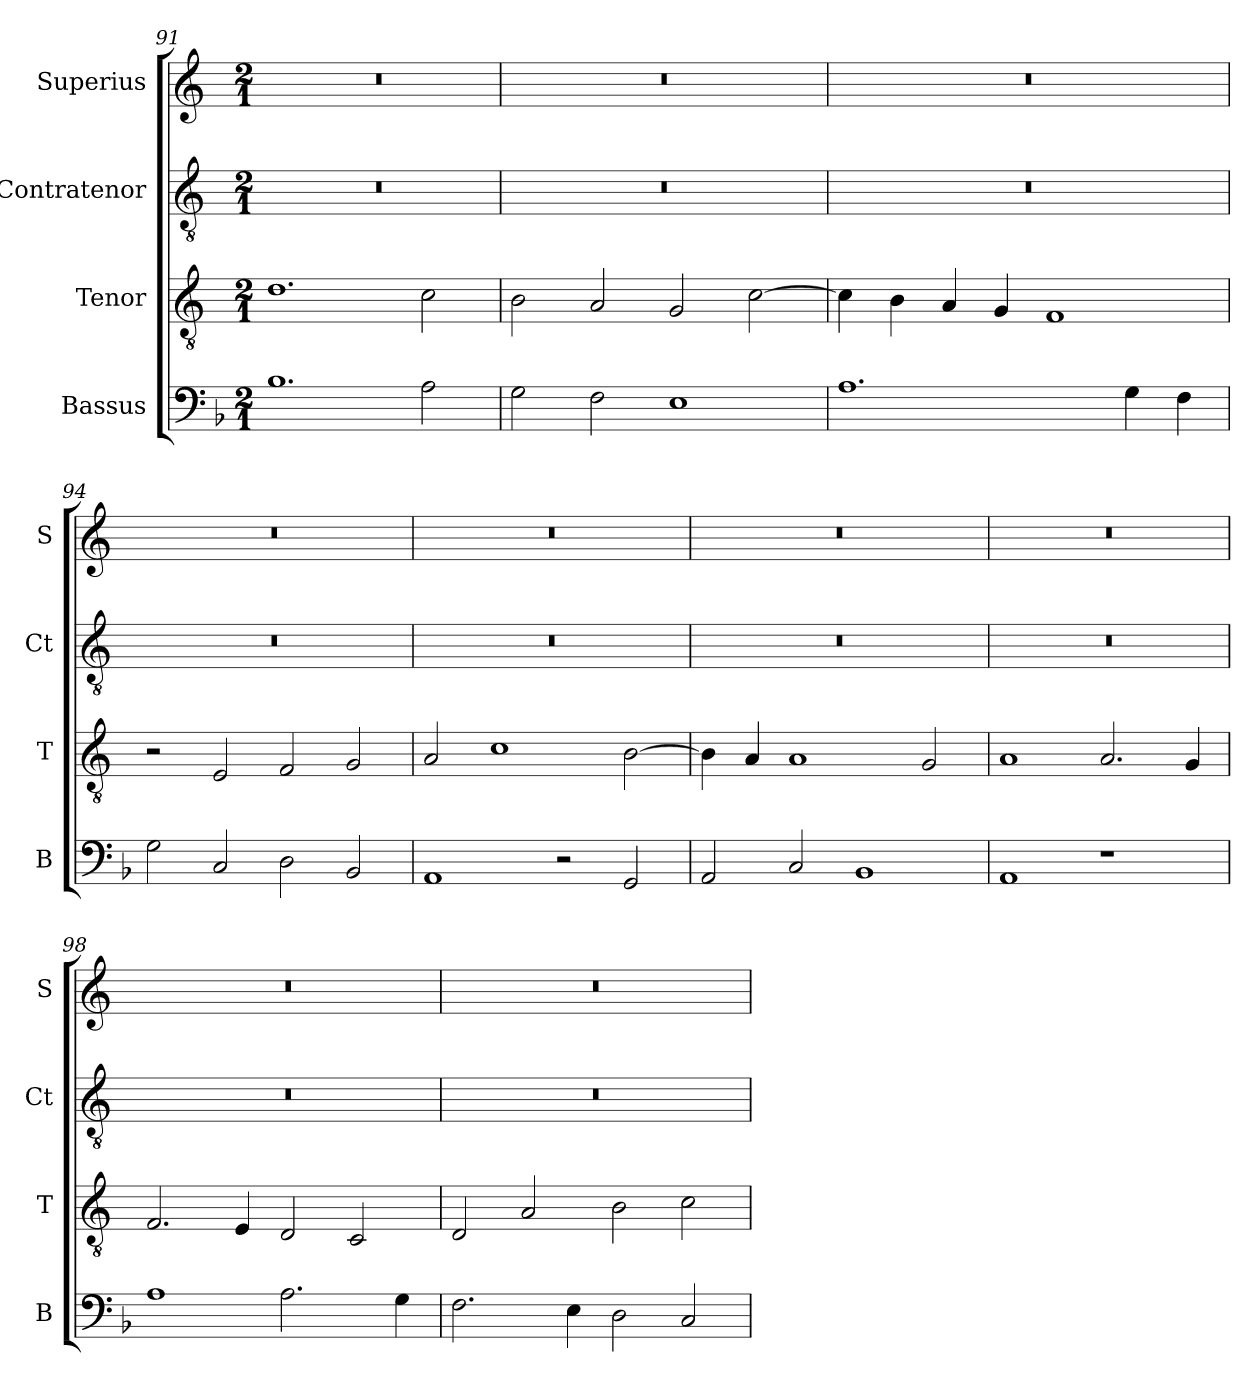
**kern	**kern	**kern	**kern
*part4	*part3	*part2	*part1
*staff4	*staff3	*staff2	*staff1
*I"Bassus	*I"Tenor	*I"Contratenor	*I"Superius
*I'B	*I'T	*I'Ct	*I'S
*clefF4	*clefGv2	*clefGv2	*clefG2
*k[b-]	*k[]	*k[]	*k[]
*M2/1	*M2/1	*M2/1	*M2/1
=91	=91	=91	=91
1.B-	1.d	0r	0r
2A\	2c\	.	.
=92	=92	=92	=92
2G\	2B\	0r	0r
2F\	2A/	.	.
1E	2G/	.	.
.	[2c\	.	.
=93	=93	=93	=93
1.A	4c\]	0r	0r
.	4B\	.	.
.	4A/	.	.
.	4G/	.	.
.	1F	.	.
4G\	.	.	.
4F\	.	.	.
=94	=94	=94	=94
2G\	2r	0r	0r
2C/	2E/	.	.
2D\	2F/	.	.
2BB-/	2G/	.	.
=95	=95	=95	=95
1AA	2A/	0r	0r
.	1c	.	.
2r	.	.	.
2GG/	[2B\	.	.
=96	=96	=96	=96
2AA/	4B\]	0r	0r
.	4A/	.	.
2C/	1A	.	.
1BB-	.	.	.
.	2G/	.	.
=97	=97	=97	=97
1AA	1A	0r	0r
1r	2.A/	.	.
.	4G/	.	.
=98	=98	=98	=98
1A	2.F/	0r	0r
.	4E/	.	.
2.A\	2D/	.	.
.	2C/	.	.
4G\	.	.	.
=99	=99	=99	=99
2.F\	2D/	0r	0r
.	2A/	.	.
4E\	.	.	.
2D\	2B\	.	.
2C/	2c\	.	.
=	=	=	=
*-	*-	*-	*-
